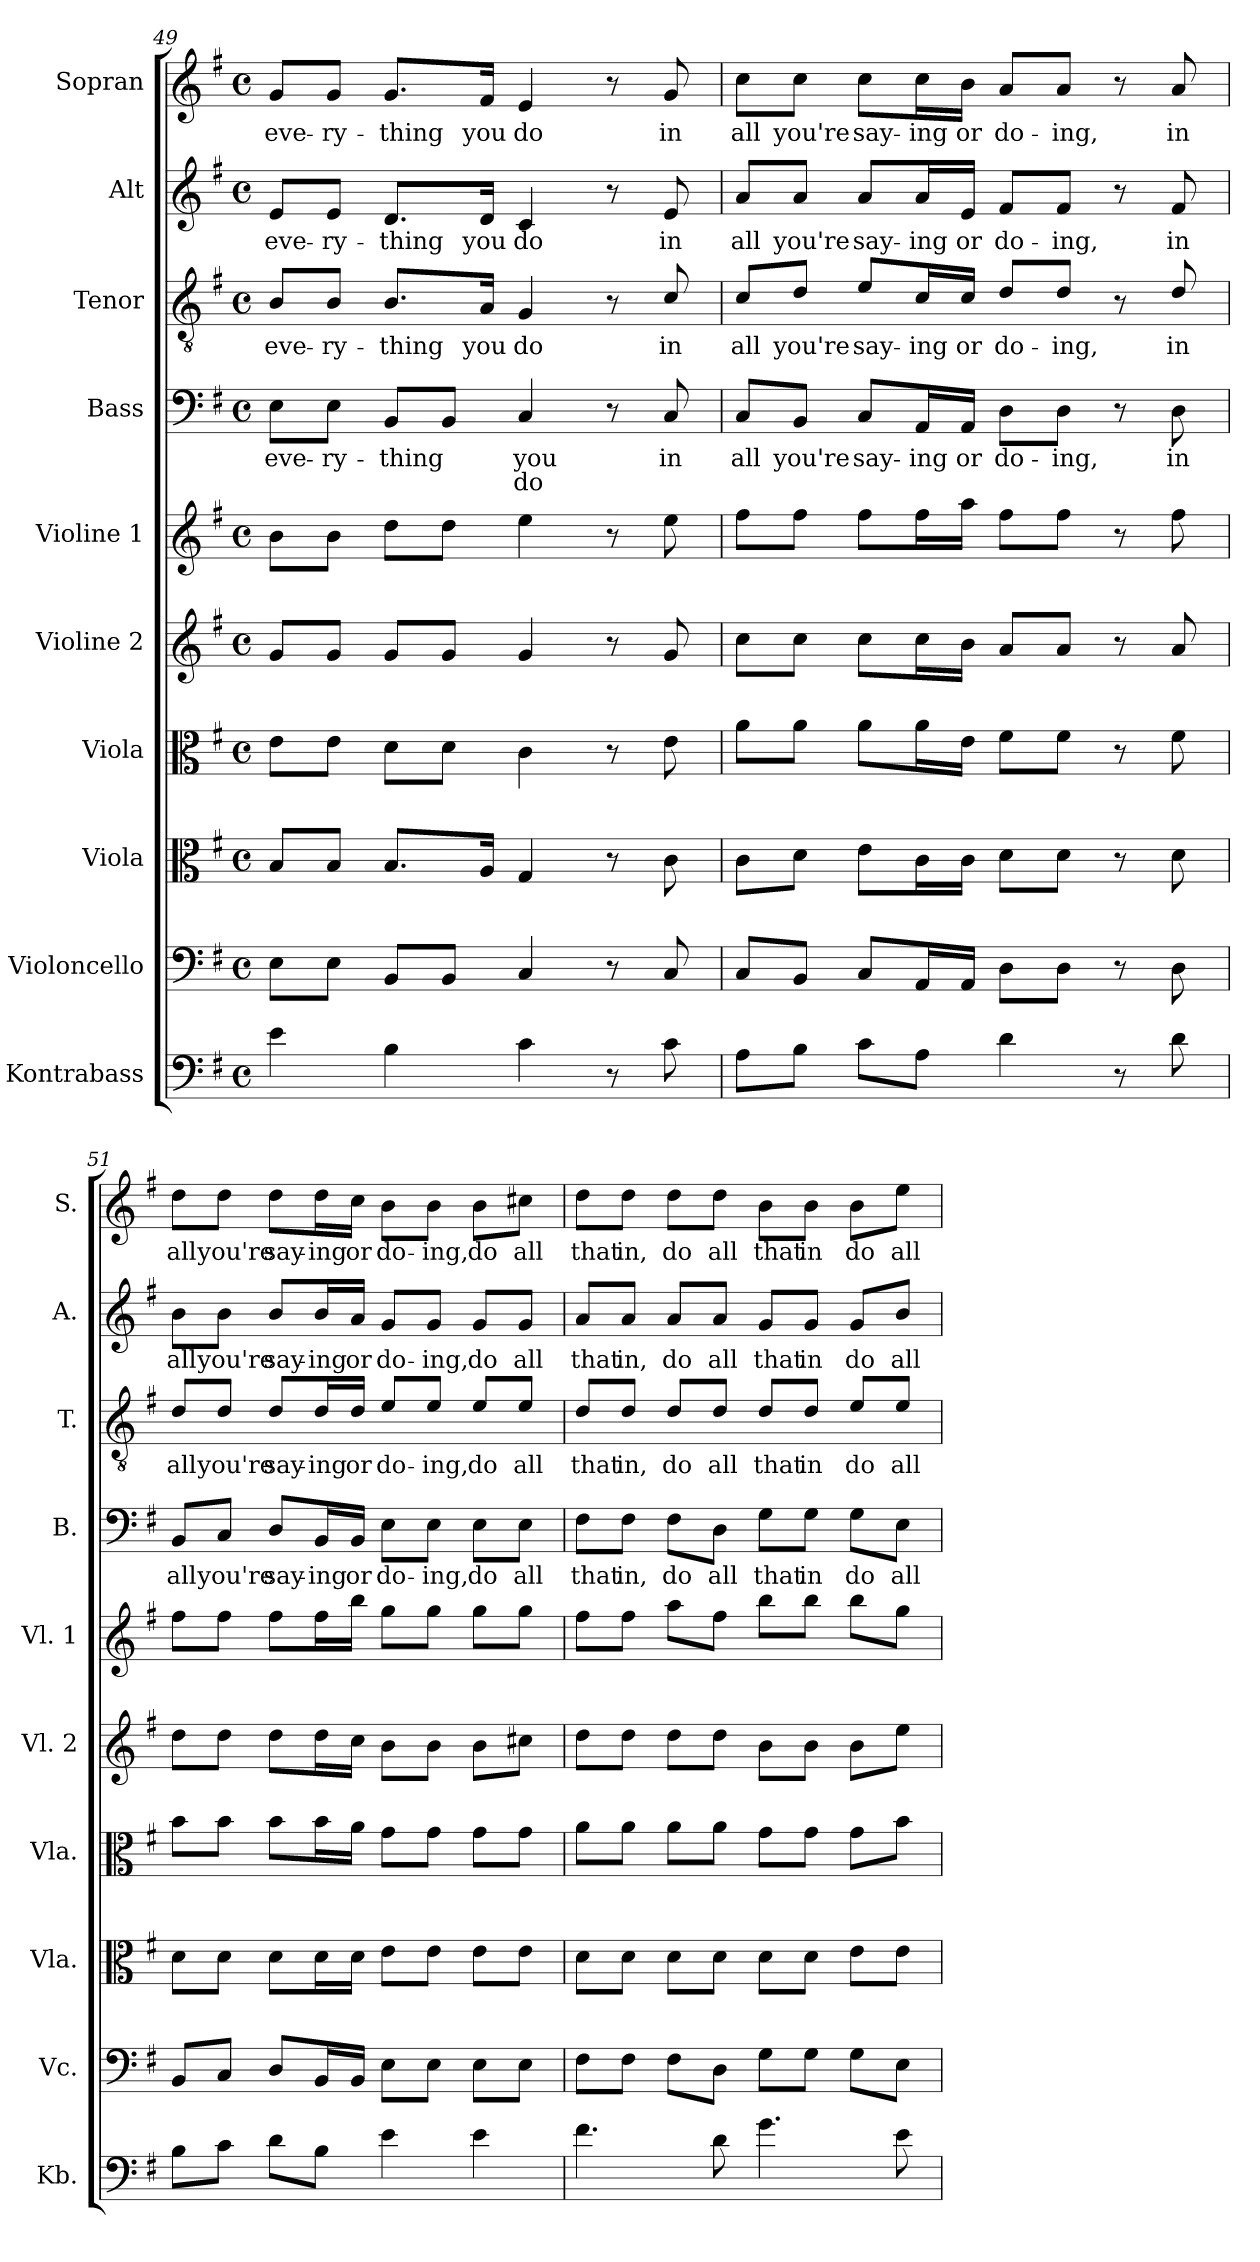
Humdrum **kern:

**kern	**kern	**kern	**kern	**kern	**kern	**kern	**text	**text	**kern	**text	**kern	**text	**kern	**text
*part10	*part9	*part8	*part7	*part6	*part5	*part4	*part4	*part4	*part3	*part3	*part2	*part2	*part1	*part1
*staff10	*staff9	*staff8	*staff7	*staff6	*staff5	*staff4	*staff4	*staff4	*staff3	*staff3	*staff2	*staff2	*staff1	*staff1
*I"Kontrabass	*I"Violoncello	*I"Viola	*I"Viola	*I"Violine 2	*I"Violine 1	*I"Bass	*	*	*I"Tenor	*	*I"Alt	*	*I"Sopran	*
*I'Kb.	*I'Vc.	*I'Vla.	*I'Vla.	*I'Vl. 2	*I'Vl. 1	*I'B.	*	*	*I'T.	*	*I'A.	*	*I'S.	*
*clefF4	*clefF4	*clefC3	*clefC3	*clefG2	*clefG2	*clefF4	*	*	*clefGv2	*	*clefG2	*	*clefG2	*
*ITrd7c12	*	*	*	*	*	*	*	*	*ITrd7c12	*	*	*	*	*
*k[f#]	*k[f#]	*k[f#]	*k[f#]	*k[f#]	*k[f#]	*k[f#]	*	*	*k[f#]	*	*k[f#]	*	*k[f#]	*
*G:	*G:	*G:	*G:	*G:	*G:	*G:	*	*	*G:	*	*G:	*	*G:	*
*M4/4	*M4/4	*M4/4	*M4/4	*M4/4	*M4/4	*M4/4	*	*	*M4/4	*	*M4/4	*	*M4/4	*
*met(c)	*met(c)	*met(c)	*met(c)	*met(c)	*met(c)	*met(c)	*	*	*met(c)	*	*met(c)	*	*met(c)	*
=49	=49	=49	=49	=49	=49	=49	=49	=49	=49	=49	=49	=49	=49	=49
!	!	!	!	!	!	!	!LO:LY:b:color=#000000	!	!	!	!	!	!	!
!	!	!	!	!	!	!	!	!	!	!LO:LY:b:color=#000000	!	!	!	!
!	!	!	!	!	!	!	!	!	!	!	!	!LO:LY:b:color=#000000	!	!
!	!	!	!	!	!	!	!	!	!	!	!	!	!	!LO:LY:b:color=#000000
4Ei\	8Ei\L	8Bi/L	8ei\L	8gi/L	8bi\L	8Ei\L	eve-	.	8BBi/L	eve-	8ei/L	eve-	8gi/L	eve-
!	!	!	!	!	!	!	!LO:LY:b:color=#000000	!	!	!	!	!	!	!
!	!	!	!	!	!	!	!	!	!	!LO:LY:b:color=#000000	!	!	!	!
!	!	!	!	!	!	!	!	!	!	!	!	!LO:LY:b:color=#000000	!	!
!	!	!	!	!	!	!	!	!	!	!	!	!	!	!LO:LY:b:color=#000000
.	8Ei\J	8Bi/J	8ei\J	8gi/J	8bi\J	8Ei\J	-ry-	.	8BBi/J	-ry-	8ei/J	-ry-	8gi/J	-ry-
!	!	!	!	!	!	!	!LO:LY:b:color=#000000	!	!	!	!	!	!	!
!	!	!	!	!	!	!	!	!	!	!LO:LY:b:color=#000000	!	!	!	!
!	!	!	!	!	!	!	!	!	!	!	!	!LO:LY:b:color=#000000	!	!
!	!	!	!	!	!	!	!	!	!	!	!	!	!	!LO:LY:b:color=#000000
4BBi\	8BBi/L	8.Bi/L	8di\L	8gi/L	8ddi\L	8BBi/L	-thing	.	8.BBi/L	-thing	8.di/L	-thing	8.gi/L	-thing
.	8BBi/J	.	8di\J	8gi/J	8ddi\J	8BBi/J	.	.	.	.	.	.	.	.
!	!	!	!	!	!	!	!	!	!	!LO:LY:b:color=#000000	!	!	!	!
!	!	!	!	!	!	!	!	!	!	!	!	!LO:LY:b:color=#000000	!	!
!	!	!	!	!	!	!	!	!	!	!	!	!	!	!LO:LY:b:color=#000000
.	.	16Ai/Jk	.	.	.	.	.	.	16AAi/Jk	you	16di/Jk	you	16f#i/Jk	you
!	!	!	!	!	!	!	!LO:LY:b:color=#000000	!LO:LY:b:color=#000000	!	!	!	!	!	!
!	!	!	!	!	!	!	!	!	!	!LO:LY:b:color=#000000	!	!	!	!
!	!	!	!	!	!	!	!	!	!	!	!	!LO:LY:b:color=#000000	!	!
!	!	!	!	!	!	!	!	!	!	!	!	!	!	!LO:LY:b:color=#000000
4Ci\	4Ci/	4Gi/	4ci\	4gi/	4eei\	4Ci/	you	do	4GGi/	do	4ci/	do	4ei/	do
8r	8r	8r	8r	8r	8r	8r	.	.	8r	.	8r	.	8r	.
!	!	!	!	!	!	!	!LO:LY:b:color=#000000	!	!	!	!	!	!	!
!	!	!	!	!	!	!	!	!	!	!LO:LY:b:color=#000000	!	!	!	!
!	!	!	!	!	!	!	!	!	!	!	!	!LO:LY:b:color=#000000	!	!
!	!	!	!	!	!	!	!	!	!	!	!	!	!	!LO:LY:b:color=#000000
8Ci\	8Ci/	8ci\	8ei\	8gi/	8eei\	8Ci/	in	.	8Ci/	in	8ei/	in	8gi/	in
=50	=50	=50	=50	=50	=50	=50	=50	=50	=50	=50	=50	=50	=50	=50
!	!	!	!	!	!	!	!LO:LY:b:color=#000000	!	!	!	!	!	!	!
!	!	!	!	!	!	!	!	!	!	!LO:LY:b:color=#000000	!	!	!	!
!	!	!	!	!	!	!	!	!	!	!	!	!LO:LY:b:color=#000000	!	!
!	!	!	!	!	!	!	!	!	!	!	!	!	!	!LO:LY:b:color=#000000
8AAi\L	8Ci/L	8ci\L	8ai\L	8cci\L	8ff#i\L	8Ci/L	all	.	8Ci/L	all	8ai/L	all	8cci\L	all
!	!	!	!	!	!	!	!LO:LY:b:color=#000000	!	!	!	!	!	!	!
!	!	!	!	!	!	!	!	!	!	!LO:LY:b:color=#000000	!	!	!	!
!	!	!	!	!	!	!	!	!	!	!	!	!LO:LY:b:color=#000000	!	!
!	!	!	!	!	!	!	!	!	!	!	!	!	!	!LO:LY:b:color=#000000
8BBi\J	8BBi/J	8di\J	8ai\J	8cci\J	8ff#i\J	8BBi/J	you're	.	8Di/J	you're	8ai/J	you're	8cci\J	you're
!	!	!	!	!	!	!	!LO:LY:b:color=#000000	!	!	!	!	!	!	!
!	!	!	!	!	!	!	!	!	!	!LO:LY:b:color=#000000	!	!	!	!
!	!	!	!	!	!	!	!	!	!	!	!	!LO:LY:b:color=#000000	!	!
!	!	!	!	!	!	!	!	!	!	!	!	!	!	!LO:LY:b:color=#000000
8Ci\L	8Ci/L	8ei\L	8ai\L	8cci\L	8ff#i\L	8Ci/L	say-	.	8Ei/L	say-	8ai/L	say-	8cci\L	say-
!	!	!	!	!	!	!	!LO:LY:b:color=#000000	!	!	!	!	!	!	!
!	!	!	!	!	!	!	!	!	!	!LO:LY:b:color=#000000	!	!	!	!
!	!	!	!	!	!	!	!	!	!	!	!	!LO:LY:b:color=#000000	!	!
!	!	!	!	!	!	!	!	!	!	!	!	!	!	!LO:LY:b:color=#000000
8AAi\J	16AAi/L	16ci\L	16ai\L	16cci\L	16ff#i\L	16AAi/L	-ing	.	16Ci/L	-ing	16ai/L	-ing	16cci\L	-ing
!	!	!	!	!	!	!	!LO:LY:b:color=#000000	!	!	!	!	!	!	!
!	!	!	!	!	!	!	!	!	!	!LO:LY:b:color=#000000	!	!	!	!
!	!	!	!	!	!	!	!	!	!	!	!	!LO:LY:b:color=#000000	!	!
!	!	!	!	!	!	!	!	!	!	!	!	!	!	!LO:LY:b:color=#000000
.	16AAi/JJ	16ci\JJ	16ei\JJ	16bi\JJ	16aai\JJ	16AAi/JJ	or	.	16Ci/JJ	or	16ei/JJ	or	16bi\JJ	or
!	!	!	!	!	!	!	!LO:LY:b:color=#000000	!	!	!	!	!	!	!
!	!	!	!	!	!	!	!	!	!	!LO:LY:b:color=#000000	!	!	!	!
!	!	!	!	!	!	!	!	!	!	!	!	!LO:LY:b:color=#000000	!	!
!	!	!	!	!	!	!	!	!	!	!	!	!	!	!LO:LY:b:color=#000000
4Di\	8Di\L	8di\L	8f#i\L	8ai/L	8ff#i\L	8Di\L	do-	.	8Di/L	do-	8f#i/L	do-	8ai/L	do-
!	!	!	!	!	!	!	!LO:LY:b:color=#000000	!	!	!	!	!	!	!
!	!	!	!	!	!	!	!	!	!	!LO:LY:b:color=#000000	!	!	!	!
!	!	!	!	!	!	!	!	!	!	!	!	!LO:LY:b:color=#000000	!	!
!	!	!	!	!	!	!	!	!	!	!	!	!	!	!LO:LY:b:color=#000000
.	8Di\J	8di\J	8f#i\J	8ai/J	8ff#i\J	8Di\J	-ing,	.	8Di/J	-ing,	8f#i/J	-ing,	8ai/J	-ing,
8r	8r	8r	8r	8r	8r	8r	.	.	8r	.	8r	.	8r	.
!	!	!	!	!	!	!	!LO:LY:b:color=#000000	!	!	!	!	!	!	!
!	!	!	!	!	!	!	!	!	!	!LO:LY:b:color=#000000	!	!	!	!
!	!	!	!	!	!	!	!	!	!	!	!	!LO:LY:b:color=#000000	!	!
!	!	!	!	!	!	!	!	!	!	!	!	!	!	!LO:LY:b:color=#000000
8Di\	8Di\	8di\	8f#i\	8ai/	8ff#i\	8Di\	in	.	8Di/	in	8f#i/	in	8ai/	in
=51	=51	=51	=51	=51	=51	=51	=51	=51	=51	=51	=51	=51	=51	=51
!	!	!	!	!	!	!	!LO:LY:b:color=#000000	!	!	!	!	!	!	!
!	!	!	!	!	!	!	!	!	!	!LO:LY:b:color=#000000	!	!	!	!
!	!	!	!	!	!	!	!	!	!	!	!	!LO:LY:b:color=#000000	!	!
!	!	!	!	!	!	!	!	!	!	!	!	!	!	!LO:LY:b:color=#000000
8BBi\L	8BBi/L	8di\L	8bi\L	8ddi\L	8ff#i\L	8BBi/L	all	.	8Di/L	all	8bi\L	all	8ddi\L	all
!	!	!	!	!	!	!	!LO:LY:b:color=#000000	!	!	!	!	!	!	!
!	!	!	!	!	!	!	!	!	!	!LO:LY:b:color=#000000	!	!	!	!
!	!	!	!	!	!	!	!	!	!	!	!	!LO:LY:b:color=#000000	!	!
!	!	!	!	!	!	!	!	!	!	!	!	!	!	!LO:LY:b:color=#000000
8Ci\J	8Ci/J	8di\J	8bi\J	8ddi\J	8ff#i\J	8Ci/J	you're	.	8Di/J	you're	8bi\J	you're	8ddi\J	you're
!	!	!	!	!	!	!	!LO:LY:b:color=#000000	!	!	!	!	!	!	!
!	!	!	!	!	!	!	!	!	!	!LO:LY:b:color=#000000	!	!	!	!
!	!	!	!	!	!	!	!	!	!	!	!	!LO:LY:b:color=#000000	!	!
!	!	!	!	!	!	!	!	!	!	!	!	!	!	!LO:LY:b:color=#000000
8Di\L	8Di/L	8di\L	8bi\L	8ddi\L	8ff#i\L	8Di/L	say-	.	8Di/L	say-	8bi/L	say-	8ddi\L	say-
!	!	!	!	!	!	!	!LO:LY:b:color=#000000	!	!	!	!	!	!	!
!	!	!	!	!	!	!	!	!	!	!LO:LY:b:color=#000000	!	!	!	!
!	!	!	!	!	!	!	!	!	!	!	!	!LO:LY:b:color=#000000	!	!
!	!	!	!	!	!	!	!	!	!	!	!	!	!	!LO:LY:b:color=#000000
8BBi\J	16BBi/L	16di\L	16bi\L	16ddi\L	16ff#i\L	16BBi/L	-ing	.	16Di/L	-ing	16bi/L	-ing	16ddi\L	-ing
!	!	!	!	!	!	!	!LO:LY:b:color=#000000	!	!	!	!	!	!	!
!	!	!	!	!	!	!	!	!	!	!LO:LY:b:color=#000000	!	!	!	!
!	!	!	!	!	!	!	!	!	!	!	!	!LO:LY:b:color=#000000	!	!
!	!	!	!	!	!	!	!	!	!	!	!	!	!	!LO:LY:b:color=#000000
.	16BBi/JJ	16di\JJ	16ai\JJ	16cci\JJ	16bbi\JJ	16BBi/JJ	or	.	16Di/JJ	or	16ai/JJ	or	16cci\JJ	or
!	!	!	!	!	!	!	!LO:LY:b:color=#000000	!	!	!	!	!	!	!
!	!	!	!	!	!	!	!	!	!	!LO:LY:b:color=#000000	!	!	!	!
!	!	!	!	!	!	!	!	!	!	!	!	!LO:LY:b:color=#000000	!	!
!	!	!	!	!	!	!	!	!	!	!	!	!	!	!LO:LY:b:color=#000000
4Ei\	8Ei\L	8ei\L	8gi\L	8bi\L	8ggi\L	8Ei\L	do-	.	8Ei/L	do-	8gi/L	do-	8bi\L	do-
!	!	!	!	!	!	!	!LO:LY:b:color=#000000	!	!	!	!	!	!	!
!	!	!	!	!	!	!	!	!	!	!LO:LY:b:color=#000000	!	!	!	!
!	!	!	!	!	!	!	!	!	!	!	!	!LO:LY:b:color=#000000	!	!
!	!	!	!	!	!	!	!	!	!	!	!	!	!	!LO:LY:b:color=#000000
.	8Ei\J	8ei\J	8gi\J	8bi\J	8ggi\J	8Ei\J	-ing,	.	8Ei/J	-ing,	8gi/J	-ing,	8bi\J	-ing,
!	!	!	!	!	!	!	!LO:LY:b:color=#000000	!	!	!	!	!	!	!
!	!	!	!	!	!	!	!	!	!	!LO:LY:b:color=#000000	!	!	!	!
!	!	!	!	!	!	!	!	!	!	!	!	!LO:LY:b:color=#000000	!	!
!	!	!	!	!	!	!	!	!	!	!	!	!	!	!LO:LY:b:color=#000000
4Ei\	8Ei\L	8ei\L	8gi\L	8bi\L	8ggi\L	8Ei\L	do	.	8Ei/L	do	8gi/L	do	8bi\L	do
!	!	!	!	!	!	!	!LO:LY:b:color=#000000	!	!	!	!	!	!	!
!	!	!	!	!	!	!	!	!	!	!LO:LY:b:color=#000000	!	!	!	!
!	!	!	!	!	!	!	!	!	!	!	!	!LO:LY:b:color=#000000	!	!
!	!	!	!	!	!	!	!	!	!	!	!	!	!	!LO:LY:b:color=#000000
.	8Ei\J	8ei\J	8gi\J	8cc#Xi\J	8ggi\J	8Ei\J	all	.	8Ei/J	all	8gi/J	all	8cc#Xi\J	all
!!LO:PB:g=z
=52	=52	=52	=52	=52	=52	=52	=52	=52	=52	=52	=52	=52	=52	=52
!	!	!	!	!	!	!	!LO:LY:b:color=#000000	!	!	!	!	!	!	!
!	!	!	!	!	!	!	!	!	!	!LO:LY:b:color=#000000	!	!	!	!
!	!	!	!	!	!	!	!	!	!	!	!	!LO:LY:b:color=#000000	!	!
!	!	!	!	!	!	!	!	!	!	!	!	!	!	!LO:LY:b:color=#000000
4.F#i\	8F#i\L	8di\L	8ai\L	8ddi\L	8ff#i\L	8F#i\L	that	.	8Di/L	that	8ai/L	that	8ddi\L	that
!	!	!	!	!	!	!	!LO:LY:b:color=#000000	!	!	!	!	!	!	!
!	!	!	!	!	!	!	!	!	!	!LO:LY:b:color=#000000	!	!	!	!
!	!	!	!	!	!	!	!	!	!	!	!	!LO:LY:b:color=#000000	!	!
!	!	!	!	!	!	!	!	!	!	!	!	!	!	!LO:LY:b:color=#000000
.	8F#i\J	8di\J	8ai\J	8ddi\J	8ff#i\J	8F#i\J	in,	.	8Di/J	in,	8ai/J	in,	8ddi\J	in,
!	!	!	!	!	!	!	!LO:LY:b:color=#000000	!	!	!	!	!	!	!
!	!	!	!	!	!	!	!	!	!	!LO:LY:b:color=#000000	!	!	!	!
!	!	!	!	!	!	!	!	!	!	!	!	!LO:LY:b:color=#000000	!	!
!	!	!	!	!	!	!	!	!	!	!	!	!	!	!LO:LY:b:color=#000000
.	8F#i\L	8di\L	8ai\L	8ddi\L	8aai\L	8F#i\L	do	.	8Di/L	do	8ai/L	do	8ddi\L	do
!	!	!	!	!	!	!	!LO:LY:b:color=#000000	!	!	!	!	!	!	!
!	!	!	!	!	!	!	!	!	!	!LO:LY:b:color=#000000	!	!	!	!
!	!	!	!	!	!	!	!	!	!	!	!	!LO:LY:b:color=#000000	!	!
!	!	!	!	!	!	!	!	!	!	!	!	!	!	!LO:LY:b:color=#000000
8Di\	8Di\J	8di\J	8ai\J	8ddi\J	8ff#i\J	8Di\J	all	.	8Di/J	all	8ai/J	all	8ddi\J	all
!	!	!	!	!	!	!	!LO:LY:b:color=#000000	!	!	!	!	!	!	!
!	!	!	!	!	!	!	!	!	!	!LO:LY:b:color=#000000	!	!	!	!
!	!	!	!	!	!	!	!	!	!	!	!	!LO:LY:b:color=#000000	!	!
!	!	!	!	!	!	!	!	!	!	!	!	!	!	!LO:LY:b:color=#000000
4.Gi\	8Gi\L	8di\L	8gi\L	8bi\L	8bbi\L	8Gi\L	that	.	8Di/L	that	8gi/L	that	8bi\L	that
!	!	!	!	!	!	!	!LO:LY:b:color=#000000	!	!	!	!	!	!	!
!	!	!	!	!	!	!	!	!	!	!LO:LY:b:color=#000000	!	!	!	!
!	!	!	!	!	!	!	!	!	!	!	!	!LO:LY:b:color=#000000	!	!
!	!	!	!	!	!	!	!	!	!	!	!	!	!	!LO:LY:b:color=#000000
.	8Gi\J	8di\J	8gi\J	8bi\J	8bbi\J	8Gi\J	in	.	8Di/J	in	8gi/J	in	8bi\J	in
!	!	!	!	!	!	!	!LO:LY:b:color=#000000	!	!	!	!	!	!	!
!	!	!	!	!	!	!	!	!	!	!LO:LY:b:color=#000000	!	!	!	!
!	!	!	!	!	!	!	!	!	!	!	!	!LO:LY:b:color=#000000	!	!
!	!	!	!	!	!	!	!	!	!	!	!	!	!	!LO:LY:b:color=#000000
.	8Gi\L	8ei\L	8gi\L	8bi\L	8bbi\L	8Gi\L	do	.	8Ei/L	do	8gi/L	do	8bi\L	do
!	!	!	!	!	!	!	!LO:LY:b:color=#000000	!	!	!	!	!	!	!
!	!	!	!	!	!	!	!	!	!	!LO:LY:b:color=#000000	!	!	!	!
!	!	!	!	!	!	!	!	!	!	!	!	!LO:LY:b:color=#000000	!	!
!	!	!	!	!	!	!	!	!	!	!	!	!	!	!LO:LY:b:color=#000000
8Ei\	8Ei\J	8ei\J	8bi\J	8eei\J	8ggi\J	8Ei\J	all	.	8Ei/J	all	8bi/J	all	8eei\J	all
=	=	=	=	=	=	=	=	=	=	=	=	=	=	=
*-	*-	*-	*-	*-	*-	*-	*-	*-	*-	*-	*-	*-	*-	*-
